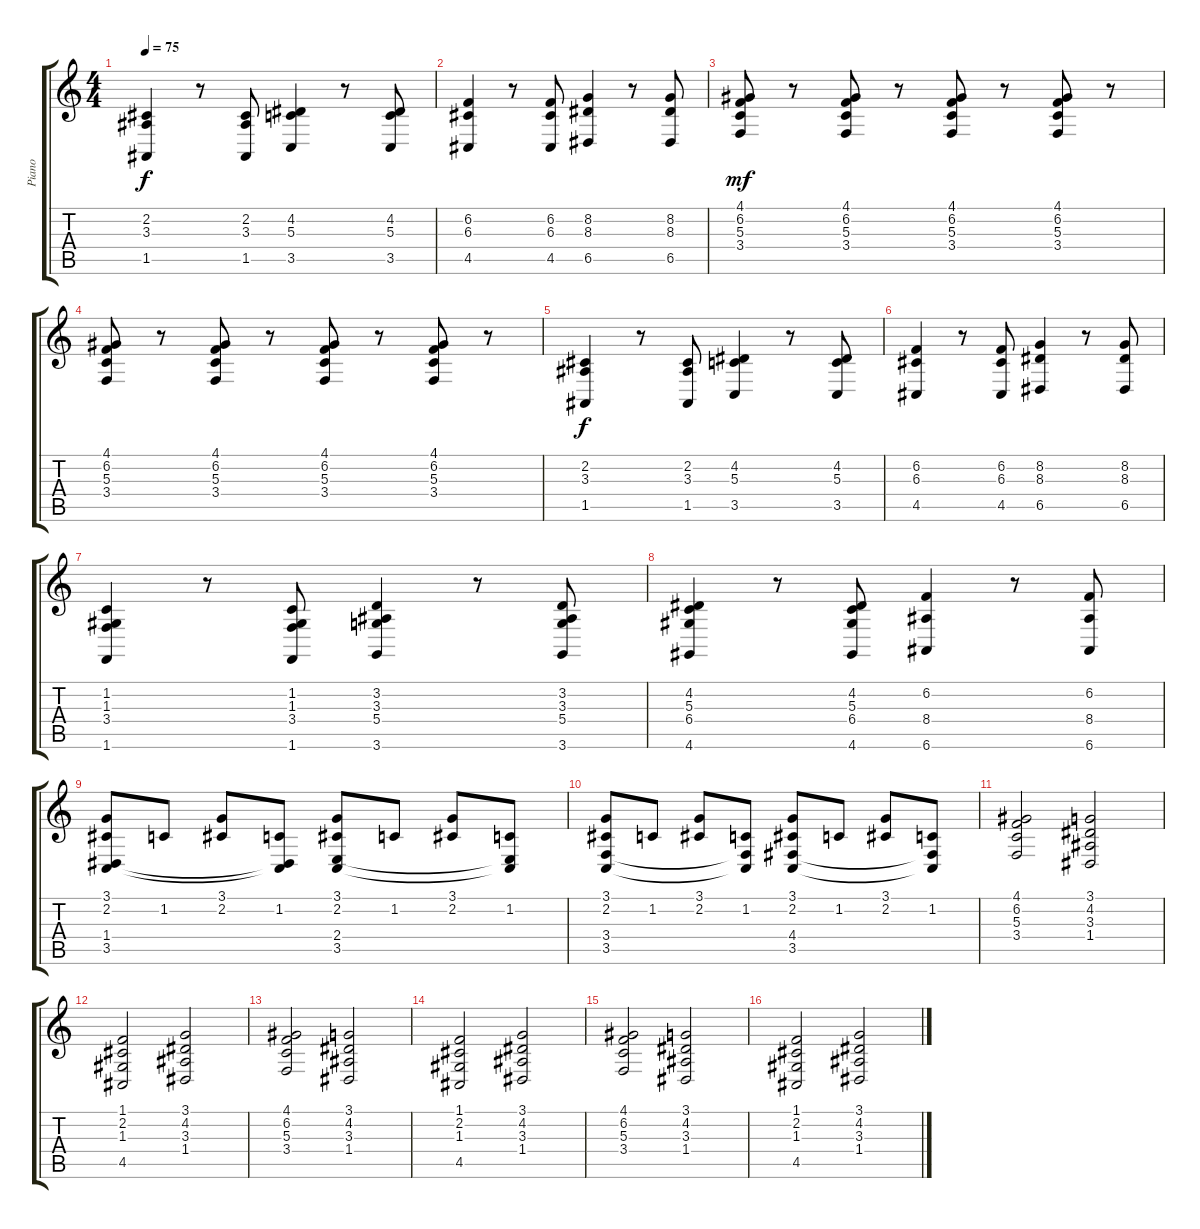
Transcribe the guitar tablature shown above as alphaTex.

\track ("Piano" "Piano") {instrument acousticgrandpiano}
\staff {score tabs}
\tuning (E4 B3 G3 D3 A2 E2) {hide}
\ts (4 4)
\tempo 75
\clef g2
\ks c
(2.2 3.3 1.5).4{dy f} r.8 (2.2 3.3 1.5).8 (4.2 5.3 3.5).4 r.8 (4.2 5.3 3.5).8 |
(6.2 6.3 4.5).4 r.8 (6.2 6.3 4.5).8 (8.2 8.3 6.5).4 r.8 (8.2 8.3 6.5).8 |
(4.1 6.2 5.3 3.4).8{dy mf} r.8 (4.1 6.2 5.3 3.4).8 r.8 (4.1 6.2 5.3 3.4).8 r.8 (4.1 6.2 5.3 3.4).8 r.8 |
(4.1 6.2 5.3 3.4).8 r.8 (4.1 6.2 5.3 3.4).8 r.8 (4.1 6.2 5.3 3.4).8 r.8 (4.1 6.2 5.3 3.4).8 r.8 |
(2.2 3.3 1.5).4{dy f} r.8 (2.2 3.3 1.5).8 (4.2 5.3 3.5).4 r.8 (4.2 5.3 3.5).8 |
(6.2 6.3 4.5).4 r.8 (6.2 6.3 4.5).8 (8.2 8.3 6.5).4 r.8 (8.2 8.3 6.5).8 |
(1.2 1.3 3.4 1.6).4 r.8 (1.2 1.3 3.4 1.6).8 (3.2 3.3 5.4 3.6).4 r.8 (3.2 3.3 5.4 3.6).8 |
(4.2 5.3 6.4 4.6).4 r.8 (4.2 5.3 6.4 4.6).8 (6.2 8.4 6.6).4 r.8 (6.2 8.4 6.6).8 |
(3.1 2.2 1.4 3.5).8 1.2.8 (3.1 2.2).8 (1.2 1.4{t} 3.5{t}).8 (3.1 2.2 2.4 3.5).8 1.2.8 (3.1 2.2).8 (1.2 2.4{t} 3.5{t}).8 |
(3.1 2.2 3.4 3.5).8 1.2.8 (3.1 2.2).8 (1.2 3.4{t} 3.5{t}).8 (3.1 2.2 4.4 3.5).8 1.2.8 (3.1 2.2).8 (1.2 4.4{t} 3.5{t}).8 |
(4.1 6.2 5.3 3.4).2 (3.1 4.2 3.3 1.4).2 |
(1.1 2.2 1.3 4.5).2 (3.1 4.2 3.3 1.4).2 |
(4.1 6.2 5.3 3.4).2 (3.1 4.2 3.3 1.4).2 |
(1.1 2.2 1.3 4.5).2 (3.1 4.2 3.3 1.4).2 |
(4.1 6.2 5.3 3.4).2 (3.1 4.2 3.3 1.4).2 |
(1.1 2.2 1.3 4.5).2 (3.1 4.2 3.3 1.4).2
